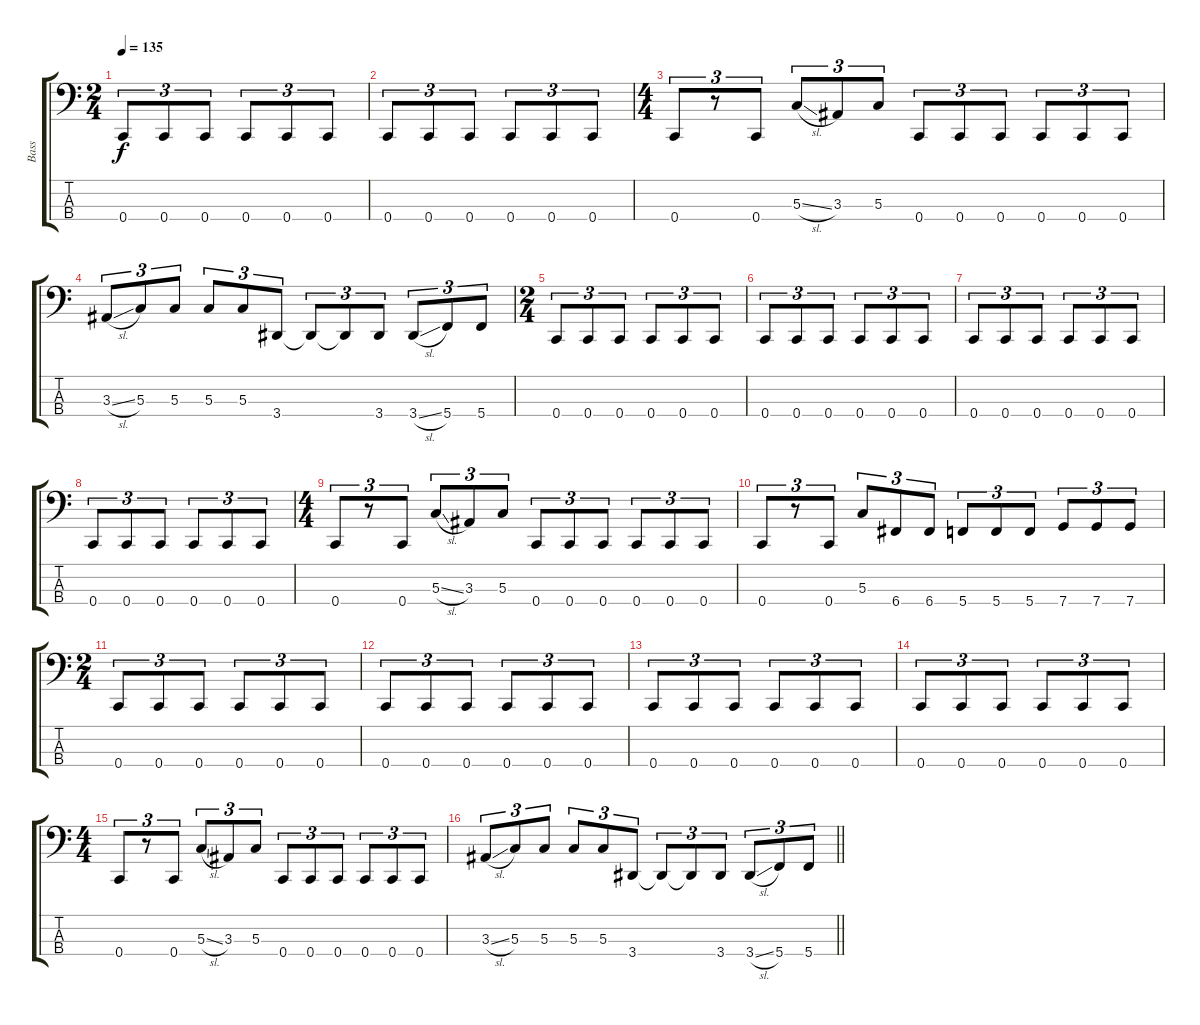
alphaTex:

\track ("Bass" "Bass") {instrument electricbasspick}
\staff {score tabs}
\tuning (F2 C2 G1 C1) {hide}
\ts (2 4)
\tempo 135
\clef f4
\ks c
0.4.8{tu (3 2) dy f} 0.4.8{tu (3 2)} 0.4.8{tu (3 2)} 0.4.8{tu (3 2)} 0.4.8{tu (3 2)} 0.4.8{tu (3 2)} |
0.4.8{tu (3 2)} 0.4.8{tu (3 2)} 0.4.8{tu (3 2)} 0.4.8{tu (3 2)} 0.4.8{tu (3 2)} 0.4.8{tu (3 2)} |
\ts (4 4)
0.4.8{tu (3 2)} r.8{tu (3 2)} 0.4.8{tu (3 2)} 5.3{sl}.8{tu (3 2)} 3.3.8{tu (3 2)} 5.3.8{tu (3 2)} 0.4.8{tu (3 2)} 0.4.8{tu (3 2)} 0.4.8{tu (3 2)} 0.4.8{tu (3 2)} 0.4.8{tu (3 2)} 0.4.8{tu (3 2)} |
3.3{sl}.8{tu (3 2)} 5.3.8{tu (3 2)} 5.3.8{tu (3 2)} 5.3.8{tu (3 2)} 5.3.8{tu (3 2)} 3.4.8{tu (3 2)} 3.4{t}.8{tu (3 2)} 3.4{t}.8{tu (3 2)} 3.4.8{tu (3 2)} 3.4{sl}.8{tu (3 2)} 5.4.8{tu (3 2)} 5.4.8{tu (3 2)} |
\ts (2 4)
0.4.8{tu (3 2)} 0.4.8{tu (3 2)} 0.4.8{tu (3 2)} 0.4.8{tu (3 2)} 0.4.8{tu (3 2)} 0.4.8{tu (3 2)} |
0.4.8{tu (3 2)} 0.4.8{tu (3 2)} 0.4.8{tu (3 2)} 0.4.8{tu (3 2)} 0.4.8{tu (3 2)} 0.4.8{tu (3 2)} |
0.4.8{tu (3 2)} 0.4.8{tu (3 2)} 0.4.8{tu (3 2)} 0.4.8{tu (3 2)} 0.4.8{tu (3 2)} 0.4.8{tu (3 2)} |
0.4.8{tu (3 2)} 0.4.8{tu (3 2)} 0.4.8{tu (3 2)} 0.4.8{tu (3 2)} 0.4.8{tu (3 2)} 0.4.8{tu (3 2)} |
\ts (4 4)
0.4.8{tu (3 2)} r.8{tu (3 2)} 0.4.8{tu (3 2)} 5.3{sl}.8{tu (3 2)} 3.3.8{tu (3 2)} 5.3.8{tu (3 2)} 0.4.8{tu (3 2)} 0.4.8{tu (3 2)} 0.4.8{tu (3 2)} 0.4.8{tu (3 2)} 0.4.8{tu (3 2)} 0.4.8{tu (3 2)} |
0.4.8{tu (3 2)} r.8{tu (3 2)} 0.4.8{tu (3 2)} 5.3.8{tu (3 2)} 6.4.8{tu (3 2)} 6.4.8{tu (3 2)} 5.4.8{tu (3 2)} 5.4.8{tu (3 2)} 5.4.8{tu (3 2)} 7.4.8{tu (3 2)} 7.4.8{tu (3 2)} 7.4.8{tu (3 2)} |
\ts (2 4)
0.4.8{tu (3 2)} 0.4.8{tu (3 2)} 0.4.8{tu (3 2)} 0.4.8{tu (3 2)} 0.4.8{tu (3 2)} 0.4.8{tu (3 2)} |
0.4.8{tu (3 2)} 0.4.8{tu (3 2)} 0.4.8{tu (3 2)} 0.4.8{tu (3 2)} 0.4.8{tu (3 2)} 0.4.8{tu (3 2)} |
0.4.8{tu (3 2)} 0.4.8{tu (3 2)} 0.4.8{tu (3 2)} 0.4.8{tu (3 2)} 0.4.8{tu (3 2)} 0.4.8{tu (3 2)} |
0.4.8{tu (3 2)} 0.4.8{tu (3 2)} 0.4.8{tu (3 2)} 0.4.8{tu (3 2)} 0.4.8{tu (3 2)} 0.4.8{tu (3 2)} |
\ts (4 4)
0.4.8{tu (3 2)} r.8{tu (3 2)} 0.4.8{tu (3 2)} 5.3{sl}.8{tu (3 2)} 3.3.8{tu (3 2)} 5.3.8{tu (3 2)} 0.4.8{tu (3 2)} 0.4.8{tu (3 2)} 0.4.8{tu (3 2)} 0.4.8{tu (3 2)} 0.4.8{tu (3 2)} 0.4.8{tu (3 2)} |
\barLineRight lightlight
3.3{sl}.8{tu (3 2)} 5.3.8{tu (3 2)} 5.3.8{tu (3 2)} 5.3.8{tu (3 2)} 5.3.8{tu (3 2)} 3.4.8{tu (3 2)} 3.4{t}.8{tu (3 2)} 3.4{t}.8{tu (3 2)} 3.4.8{tu (3 2)} 3.4{sl}.8{tu (3 2)} 5.4.8{tu (3 2)} 5.4.8{tu (3 2)}
